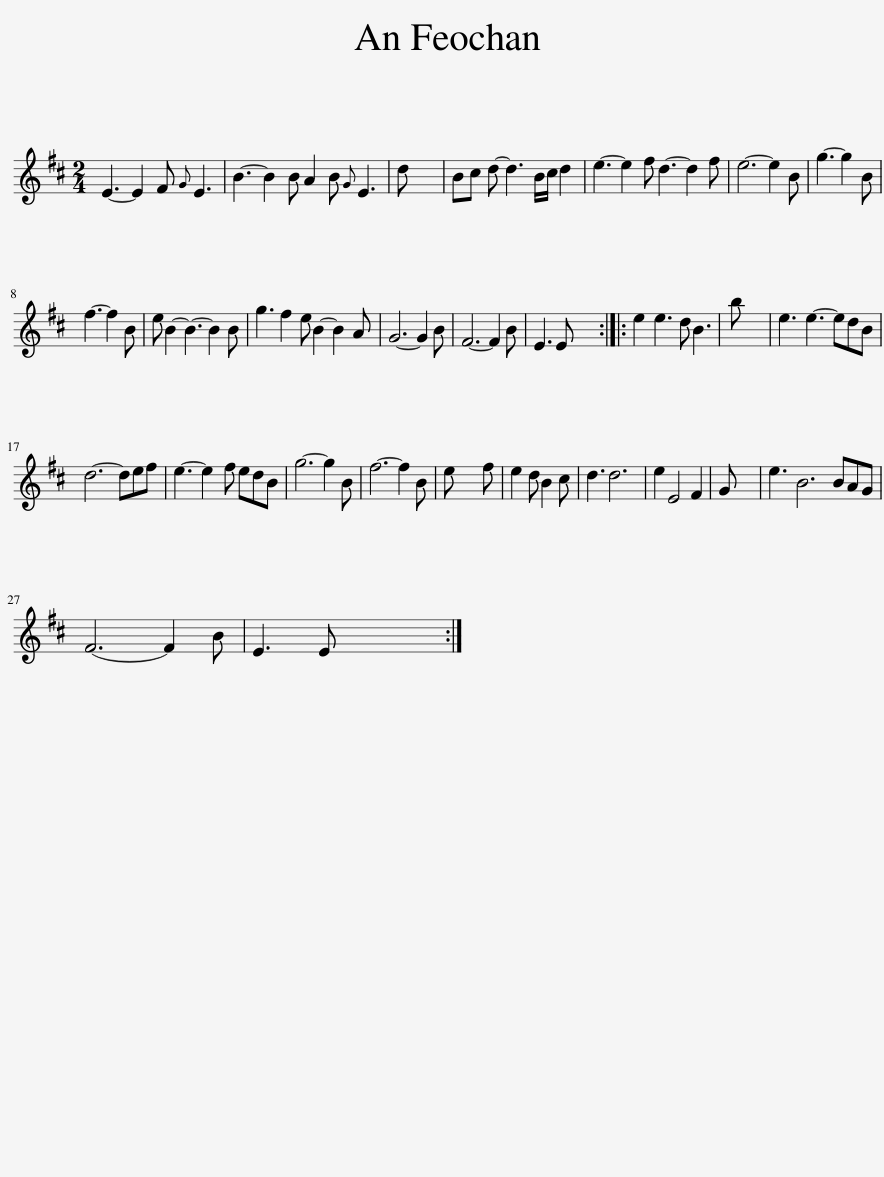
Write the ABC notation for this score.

X:1
L:1/8
M:2/4
I:linebreak $
K:D
V:1 treble
V:1
 E3- E2 F{G} E3 | B3- B2 B A2 B{G} E3 | d x8 | Bc d- d3 B/c/ d2 | e3- e2 f d3- d2 f | %5
 e6- e2 B | g3- g2 B |$ f3- f2 B | e B2- B3- B2 B | g3 f2 e B2- B2 A | %10
 G6- G2 B | F6- F2 B | E3 E x8 :: e2 e3 d B3 | b x8 | %15
 e3 e3- edB |$ d6- def | e3- e2 f edB | g6- g2 B | f6- f2 B | %20
 e x8 f | e2 d B2 c | d3 d6 | e2 E4 F2 | G x8 | %25
 e3 B6 BAG |$ F6- F2 B | E3 E x8 :| %28
